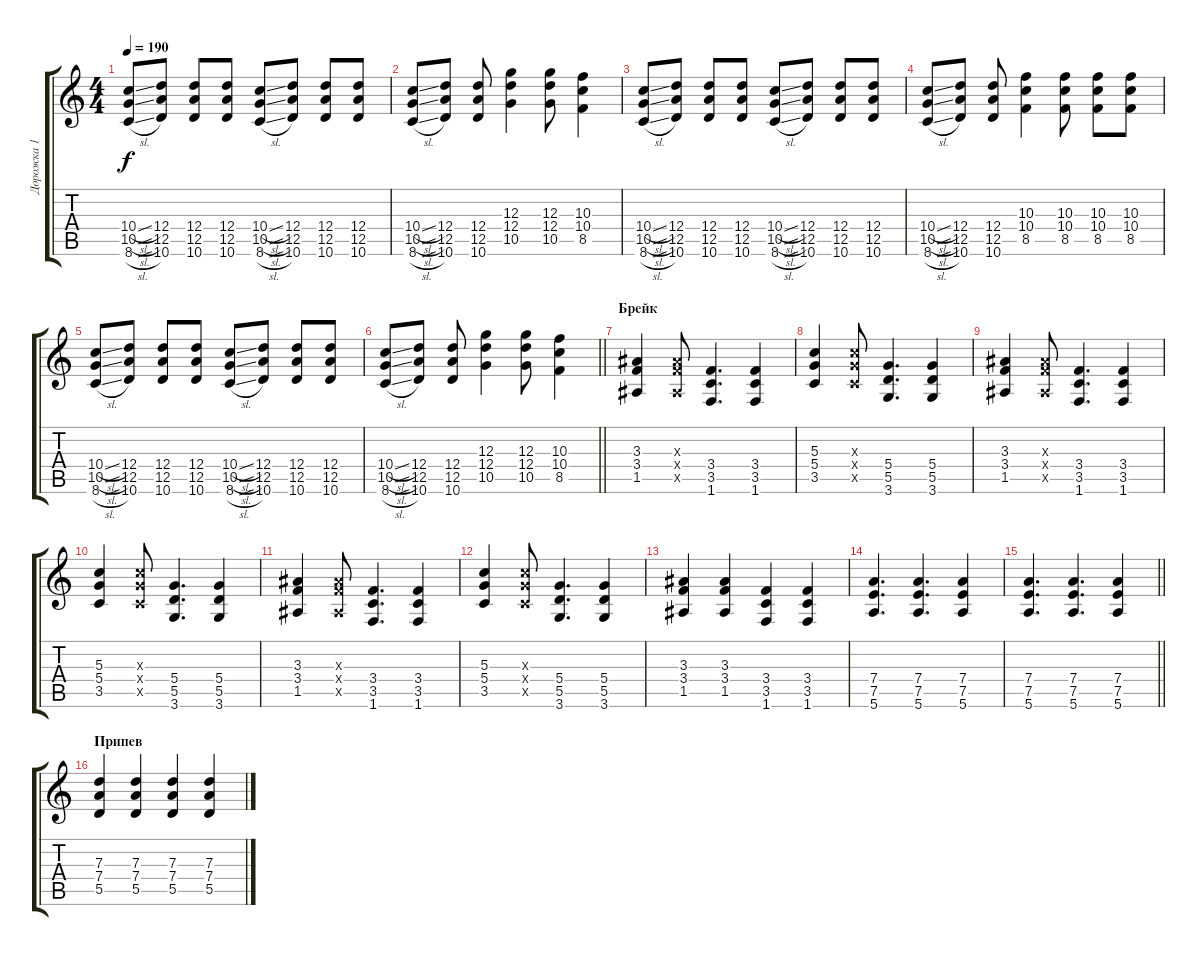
\track ("Дорожка 1" "Дорожка 1") {instrument distortionguitar}
\staff {score tabs}
\tuning (E4 B3 G3 D3 A2 E2) {hide}
\ts (4 4)
\tempo 190
\clef g2
\ks c
(10.4{sl} 10.5{sl} 8.6{sl}).8{dy f} (12.4 12.5 10.6).8 (12.4 12.5 10.6).8 (12.4 12.5 10.6).8 (10.4{sl} 10.5{sl} 8.6{sl}).8 (12.4 12.5 10.6).8 (12.4 12.5 10.6).8 (12.4 12.5 10.6).8 |
(10.4{sl} 10.5{sl} 8.6{sl}).8 (12.4 12.5 10.6).8 (12.4 12.5 10.6).8 (12.3 12.4 10.5).4 (12.3 12.4 10.5).8 (10.3 10.4 8.5).4 |
(10.4{sl} 10.5{sl} 8.6{sl}).8 (12.4 12.5 10.6).8 (12.4 12.5 10.6).8 (12.4 12.5 10.6).8 (10.4{sl} 10.5{sl} 8.6{sl}).8 (12.4 12.5 10.6).8 (12.4 12.5 10.6).8 (12.4 12.5 10.6).8 |
(10.4{sl} 10.5{sl} 8.6{sl}).8 (12.4 12.5 10.6).8 (12.4 12.5 10.6).8 (10.3 10.4 8.5).4 (10.3 10.4 8.5).8 (10.3 10.4 8.5).8 (10.3 10.4 8.5).8 |
(10.4{sl} 10.5{sl} 8.6{sl}).8 (12.4 12.5 10.6).8 (12.4 12.5 10.6).8 (12.4 12.5 10.6).8 (10.4{sl} 10.5{sl} 8.6{sl}).8 (12.4 12.5 10.6).8 (12.4 12.5 10.6).8 (12.4 12.5 10.6).8 |
\barLineRight lightlight
(10.4{sl} 10.5{sl} 8.6{sl}).8 (12.4 12.5 10.6).8 (12.4 12.5 10.6).8 (12.3 12.4 10.5).4 (12.3 12.4 10.5).8 (10.3 10.4 8.5).4 |
\section ("" "Брейк")
(3.3 3.4 1.5).4 (3.3{x} 3.4{x} 1.5{x}).8 (3.4 3.5 1.6).4{d} (3.4 3.5 1.6).4 |
(5.3 5.4 3.5).4 (5.3{x} 5.4{x} 3.5{x}).8 (5.4 5.5 3.6).4{d} (5.4 5.5 3.6).4 |
(3.3 3.4 1.5).4 (3.3{x} 3.4{x} 1.5{x}).8 (3.4 3.5 1.6).4{d} (3.4 3.5 1.6).4 |
(5.3 5.4 3.5).4 (5.3{x} 5.4{x} 3.5{x}).8 (5.4 5.5 3.6).4{d} (5.4 5.5 3.6).4 |
(3.3 3.4 1.5).4 (3.3{x} 3.4{x} 1.5{x}).8 (3.4 3.5 1.6).4{d} (3.4 3.5 1.6).4 |
(5.3 5.4 3.5).4 (5.3{x} 5.4{x} 3.5{x}).8 (5.4 5.5 3.6).4{d} (5.4 5.5 3.6).4 |
(3.3 3.4 1.5).4 (3.3 3.4 1.5).4 (3.4 3.5 1.6).4 (3.4 3.5 1.6).4 |
(7.4 7.5 5.6).4{d} (7.4 7.5 5.6).4{d} (7.4 7.5 5.6).4 |
\barLineRight lightlight
(7.4 7.5 5.6).4{d} (7.4 7.5 5.6).4{d} (7.4 7.5 5.6).4 |
\section ("" "Припев")
(7.3 7.4 5.5).4 (7.3 7.4 5.5).4 (7.3 7.4 5.5).4 (7.3 7.4 5.5).4
